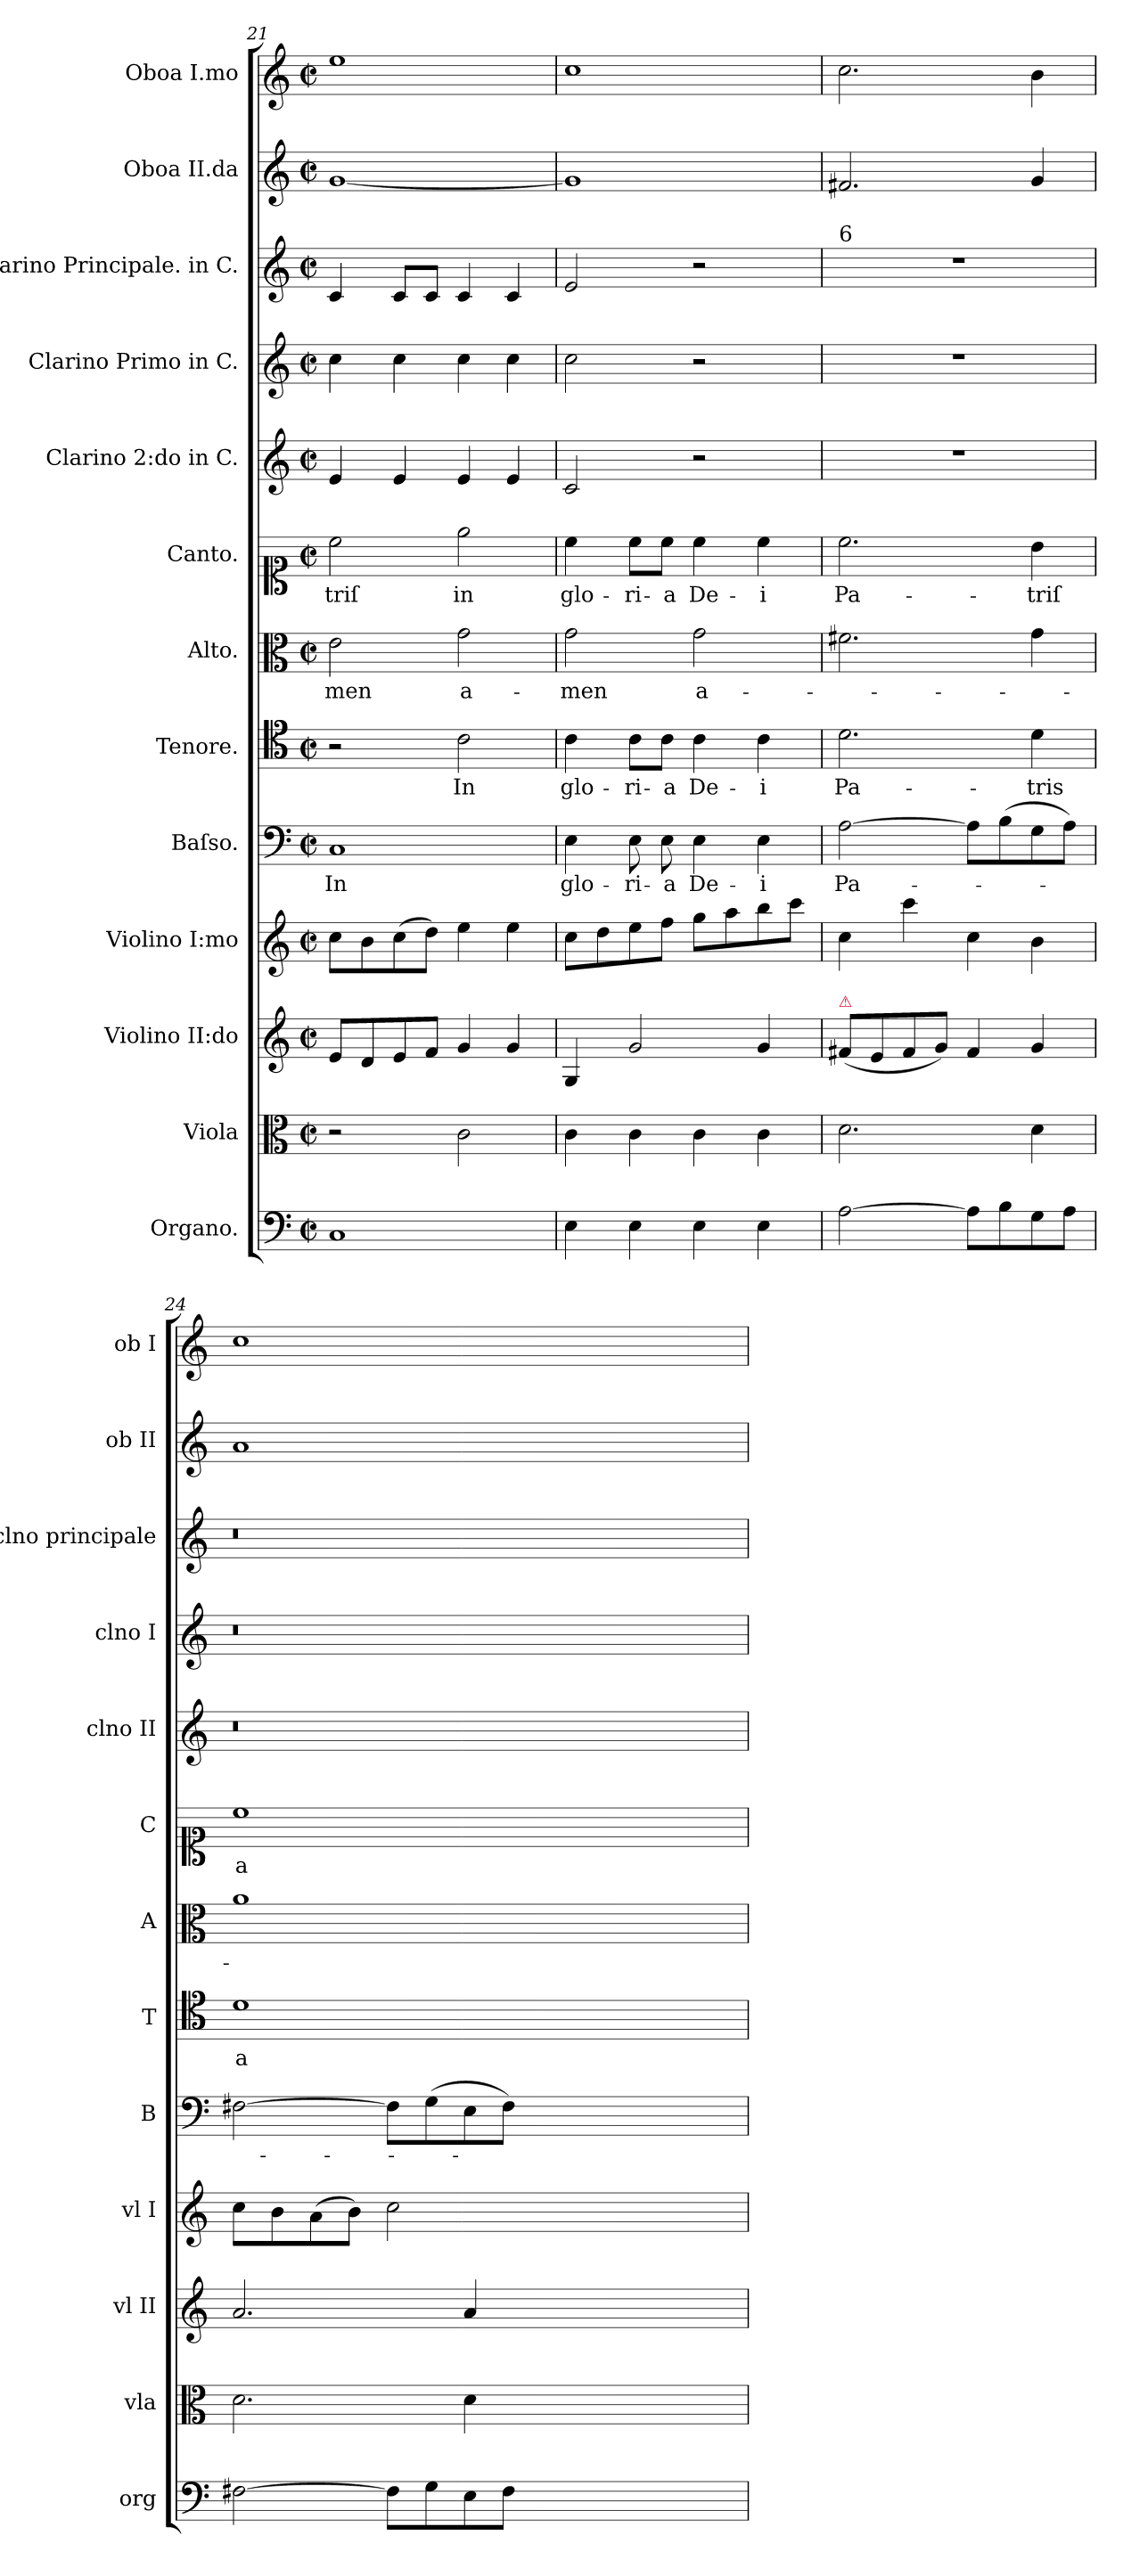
**kern	**kern	**kern	**kern	**kern	**text	**kern	**text	**kern	**text	**kern	**text	**kern	**kern	**kern	**kern	**dynam	**kern
*part13	*part12	*part11	*part10	*part9	*part9	*part8	*part8	*part7	*part7	*part6	*part6	*part5	*part4	*part3	*part2	*part2	*part1
*staff13	*staff12	*staff11	*staff10	*staff9	*staff9	*staff8	*staff8	*staff7	*staff7	*staff6	*staff6	*staff5	*staff4	*staff3	*staff2	*staff2	*staff1
*I"Organo.	*I"Viola	*I"Violino II:do	*I"Violino I:mo	*I"Baſso.	*	*I"Tenore.	*	*I"Alto.	*	*I"Canto.	*	*I"Clarino 2:do in C.	*I"Clarino Primo in C.	*I"Clarino Principale. in C.	*I"Oboa II.da	*	*I"Oboa I.mo
*I'org	*I'vla	*I'vl II	*I'vl I	*I'B	*	*I'T	*	*I'A	*	*I'C	*	*I'clno II	*I'clno I	*I'clno principale	*I'ob II	*	*I'ob I
*clefF4	*clefC3	*clefG2	*clefG2	*clefF4	*	*clefC4	*	*clefC3	*	*clefC1	*	*clefG2	*clefG2	*clefG2	*clefG2	*	*clefG2
*k[]	*k[]	*k[]	*k[]	*k[]	*	*k[]	*	*k[]	*	*k[]	*	*k[]	*k[]	*k[]	*k[]	*	*k[]
*M2/2	*M2/2	*M2/2	*M2/2	*M2/2	*	*M2/2	*	*M2/2	*	*M2/2	*	*M2/2	*M2/2	*M2/2	*M2/2	*	*M2/2
*met(c|)	*met(c|)	*met(c|)	*met(c|)	*met(c|)	*	*met(c|)	*	*met(c|)	*	*met(c|)	*	*met(c|)	*met(c|)	*met(c|)	*met(c|)	*	*met(c|)
=21	=21	=21	=21	=21	=21	=21	=21	=21	=21	=21	=21	=21	=21	=21	=21	=21	=21
!	!	!	!	!	!	!	!	!	!	!	!	!	!	!	!	!LO:DY:a	!
1C	2r	8e/L	8cc\L	1C	In	2r	.	2e\	-men	2cc\	-triſ	4e/	4cc\	4c/	[1g	for	1ee
.	.	8d/	8b\	.	.	.	.	.	.	.	.	.	.	.	.	.	.
.	.	8e/	(8cc\	.	.	.	.	.	.	.	.	4e/	4cc\	8c/L	.	.	.
.	.	8f/J	8dd\J)	.	.	.	.	.	.	.	.	.	.	8c/J	.	.	.
.	2c\	4g/	4ee\	.	.	2c\	In	2g\	a-	2ee\	in	4e/	4cc\	4c/	.	.	.
.	.	4g/	4ee\	.	.	.	.	.	.	.	.	4e/	4cc\	4c/	.	.	.
=22	=22	=22	=22	=22	=22	=22	=22	=22	=22	=22	=22	=22	=22	=22	=22	=22	=22
4E\	4c\	4G/	8cc\L	4E\	glo-	4c\	glo-	2g\	-men	4cc\	glo-	2c/	2cc\	2e/	1g]	.	1cc
.	.	.	8dd\	.	.	.	.	.	.	.	.	.	.	.	.	.	.
4E\	4c\	2g/	8ee\	8E\	-ri-	8c\L	-ri-	.	.	8cc\L	-ri-	.	.	.	.	.	.
.	.	.	8ff\J	8E\	-a	8c\J	-a	.	.	8cc\J	-a	.	.	.	.	.	.
4E\	4c\	.	8gg\L	4E\	De-	4c\	De-	2g\	a-	4cc\	De-	2r	2r	2r	.	.	.
.	.	.	8aa\	.	.	.	.	.	.	.	.	.	.	.	.	.	.
4E\	4c\	4g/	8bb\	4E\	-i	4c\	-i	.	.	4cc\	-i	.	.	.	.	.	.
.	.	.	8ccc\J	.	.	.	.	.	.	.	.	.	.	.	.	.	.
=23	=23	=23	=23	=23	=23	=23	=23	=23	=23	=23	=23	=23	=23	=23	=23	=23	=23
!	!	!	!	!	!	!	!	!	!	!	!	!	!	!LO:TX:a:t=6	!	!	!
!	!	!LO:TX:a:color=crimson:t=⚠	!	!	!	!	!	!	!	!	!	!	!	!	!	!	!
[2A\	2.d\	(8f#X/L	4cc\	[2A\	Pa-	2.d\	Pa-	2.f#X\	.	2.cc\	Pa-	1r	1r	1r	2.f#X/	.	2.cc\
.	.	8e/	.	.	.	.	.	.	.	.	.	.	.	.	.	.	.
.	.	8f#/	4ccc\	.	.	.	.	.	.	.	.	.	.	.	.	.	.
.	.	8g/J)	.	.	.	.	.	.	.	.	.	.	.	.	.	.	.
8A\L]	.	4f#/	4cc\	8A\L]	.	.	.	.	.	.	.	.	.	.	.	.	.
8B\	.	.	.	(8B\	.	.	.	.	.	.	.	.	.	.	.	.	.
8G\	4d\	4g/	4b\	8G\	.	4d\	-tris	4g\	.	4b\	-triſ	.	.	.	4g/	.	4b\
8A\J	.	.	.	8A\J)	.	.	.	.	.	.	.	.	.	.	.	.	.
=24	=24	=24	=24	=24	=24	=24	=24	=24	=24	=24	=24	=24	=24	=24	=24	=24	=24
[2F#X\	2.d\	2.a/	8cc\L	[2F#X\	.	1d	a-	1a	.	1cc	a-	0.r	0.r	0.r	1a	.	1cc
.	.	.	8b\	.	.	.	.	.	.	.	.	.	.	.	.	.	.
.	.	.	(8a\	.	.	.	.	.	.	.	.	.	.	.	.	.	.
.	.	.	8b\J)	.	.	.	.	.	.	.	.	.	.	.	.	.	.
8F#\L]	.	.	2cc\	8F#\L]	.	.	.	.	.	.	.	.	.	.	.	.	.
8G\	.	.	.	(8G\	.	.	.	.	.	.	.	.	.	.	.	.	.
8E\	4d\	4a/	.	8E\	.	.	.	.	.	.	.	.	.	.	.	.	.
8F#\J	.	.	.	8F#\J)	.	.	.	.	.	.	.	.	.	.	.	.	.
0ryy	0ryy	0ryy	0ryy	0ryy	.	0ryy	.	0ryy	.	0ryy	.	.	.	.	0ryy	.	0ryy
=	=	=	=	=	=	=	=	=	=	=	=	=	=	=	=	=	=
*-	*-	*-	*-	*-	*-	*-	*-	*-	*-	*-	*-	*-	*-	*-	*-	*-	*-
